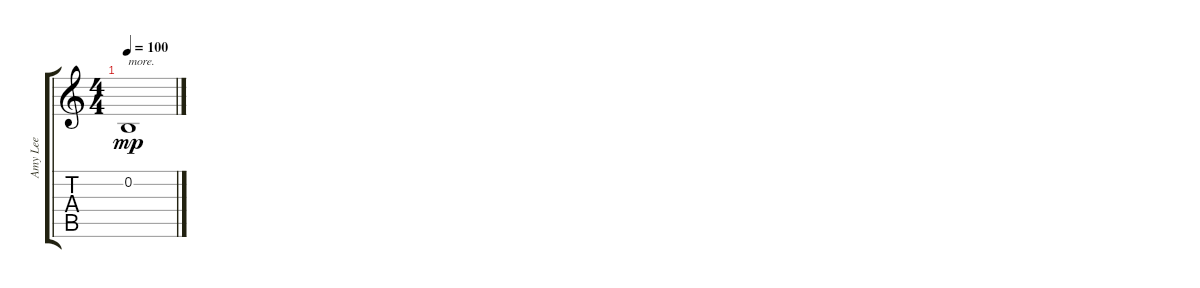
\track ("Amy Lee" "Amy Lee") {instrument clarinet}
\staff {score tabs}
\tuning (E4 B3 G3 D3 A2 E2) {hide}
\ts (4 4)
\tempo 100
\clef g2
\ks c
0.2.1{txt "more." dy mp}
